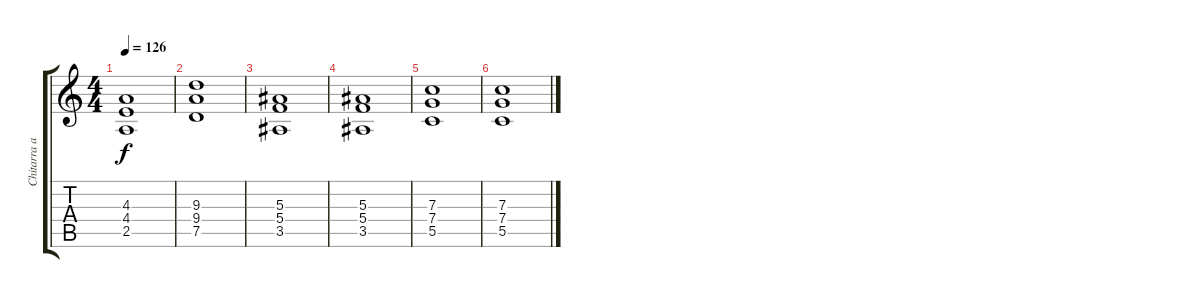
\track ("Chitarra acustica" "Chitarra a") {instrument acousticguitarsteel}
\staff {score tabs}
\tuning (D4 A3 F3 C3 G2 D2) {hide}
\ts (4 4)
\tempo 126
\clef g2
\ks c
(4.3 4.4 2.5).1{dy f} |
(9.3 9.4 7.5).1 |
(5.3 5.4 3.5).1 |
(5.3 5.4 3.5).1 |
(7.3 7.4 5.5).1 |
(7.3 7.4 5.5).1
